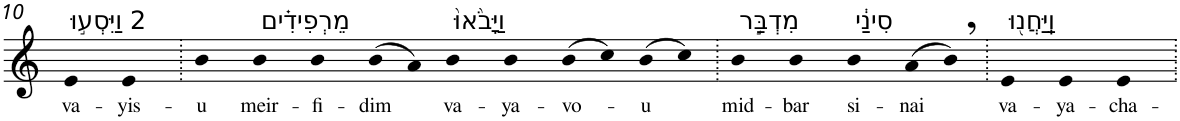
**kern	**text
*part1	*part1
*staff1	*staff1
*I"Piano	*
*I'Pno	*
!!LO:PB:g=z
*clefG2	*
*k[]	*
=10	=10
!LO:TX:a:t=2 וַיִּסְע֣וּ	!
!	!LO:LY:b
4e	va-
!	!LO:LY:b
4e	-yis-
=11.	=11.
!	!LO:LY:b
4b	-u
!LO:TX:a:t=מֵרְפִידִ֗ים	!
!	!LO:LY:b
4b	meir-
!	!LO:LY:b
4b	-fi-
!	!LO:LY:b
(>8b	-dim
8a)	.
!LO:TX:a:t=וַיָּבֹ֙אוּ֙	!
!	!LO:LY:b
4b	va-
!	!LO:LY:b
4b	-ya-
!	!LO:LY:b
(>8b	-vo-
8cc)	.
!	!LO:LY:b
(>8b	-u
8cc)	.
=12.	=12.
!LO:TX:a:t=מִדְבַּ֣ר	!
!	!LO:LY:b
4b	mid-
!	!LO:LY:b
4b	-bar
!LO:TX:a:t=סִינַ֔י	!
!	!LO:LY:b
4b	si-
!	!LO:LY:b
(>8a	-nai
8b,)	.
=13.	=13.
!LO:TX:a:t=וַֽיַּחֲנ֖וּ	!
!	!LO:LY:b
4e	va-
!	!LO:LY:b
4e	-ya-
!	!LO:LY:b
4e	-cha-
=.	=.
*-	*-
